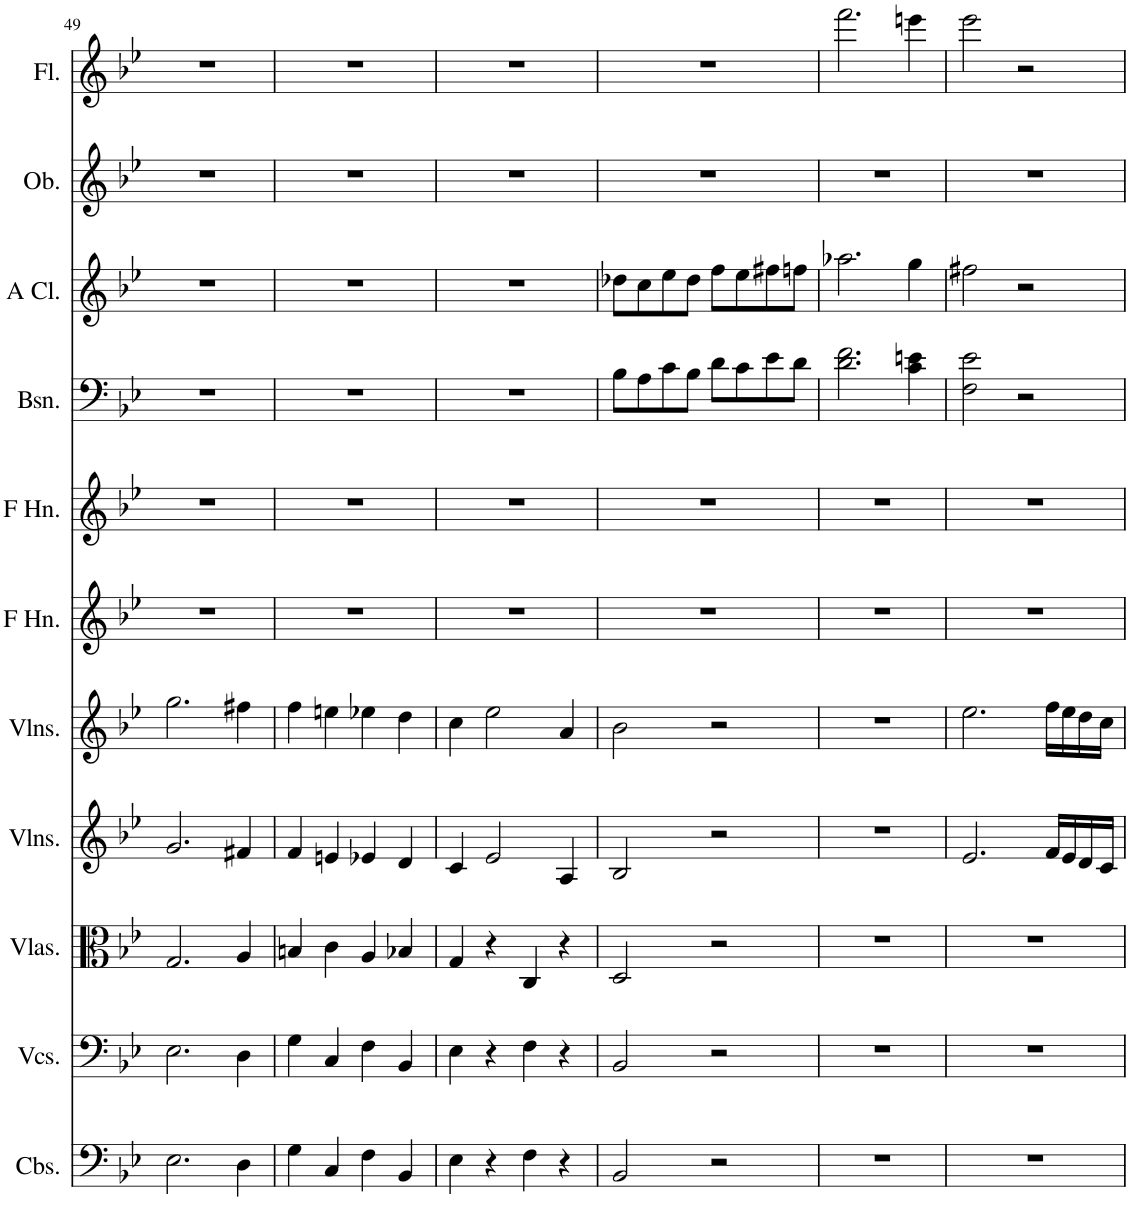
**kern	**kern	**kern	**kern	**kern	**kern	**kern	**kern	**kern	**kern	**kern
*part11	*part10	*part9	*part8	*part7	*part6	*part5	*part4	*part3	*part2	*part1
*staff11	*staff10	*staff9	*staff8	*staff7	*staff6	*staff5	*staff4	*staff3	*staff2	*staff1
*I"Contrabasses, Basso.	*I"Violoncellos, Violoncello.	*I"Violas, Viola.	*I"Violins, Violino II.	*I"Violins, Violino I.	*I"Horn in F, Corni in G.	*I"Horn in F, Corni in B.	*I"Bassoon, Fagotti.	*I"A Clarinet, Clarinetti.	*I"Oboe, Oboi.	*I"Flute, Flauto.
*I'Cbs.	*I'Vcs.	*I'Vlas.	*I'Vlns.	*I'Vlns.	*	*	*I'Bsn.	*I'A Cl.	*I'Ob.	*I'Fl.
!!LO:PB:g=z
*clefF4	*clefF4	*clefC3	*clefG2	*clefG2	*clefG2	*clefG2	*clefF4	*clefG2	*clefG2	*clefG2
*Trd7c12	*	*	*	*	*Trd4c7	*Trd4c7	*	*Trd2c3	*	*
*k[b-e-]	*k[b-e-]	*k[b-e-]	*k[b-e-]	*k[b-e-]	*k[b-e-]	*k[b-e-]	*k[b-e-]	*k[b-e-]	*k[b-e-]	*k[b-e-]
*M4/4	*M4/4	*M4/4	*M4/4	*M4/4	*M4/4	*M4/4	*M4/4	*M4/4	*M4/4	*M4/4
=49	=49	=49	=49	=49	=49	=49	=49	=49	=49	=49
2.E-\	2.E-\	2.G/	2.g/	2.gg\	1r	1r	1r	1r	1r	1r
4D\	4D\	4A/	4f#X/	4ff#X\	.	.	.	.	.	.
=50	=50	=50	=50	=50	=50	=50	=50	=50	=50	=50
4G\	4G\	4Bn/	4f/	4ff\	1r	1r	1r	1r	1r	1r
4C/	4C/	4c\	4en/	4een\	.	.	.	.	.	.
4F\	4F\	4A/	4e-X/	4ee-X\	.	.	.	.	.	.
4BB-/	4BB-/	4B-X/	4d/	4dd\	.	.	.	.	.	.
=51	=51	=51	=51	=51	=51	=51	=51	=51	=51	=51
4E-\	4E-\	4G/	4c/	4cc\	1r	1r	1r	1r	1r	1r
4r	4r	4r	2e-/	2ee-\	.	.	.	.	.	.
4F\	4F\	4C/	.	.	.	.	.	.	.	.
4r	4r	4r	4A/	4a/	.	.	.	.	.	.
=52	=52	=52	=52	=52	=52	=52	=52	=52	=52	=52
2BB-/	2BB-/	2D/	2B-/	2b-\	1r	1r	8B-\L	8dd-X\L	1r	1r
.	.	.	.	.	.	.	8A\	8cc\	.	.
.	.	.	.	.	.	.	8c\	8ee-\	.	.
.	.	.	.	.	.	.	8B-\J	8dd-\J	.	.
2r	2r	2r	2r	2r	.	.	8d\L	8ff\L	.	.
.	.	.	.	.	.	.	8c\	8ee-\	.	.
.	.	.	.	.	.	.	8e-\	8ff#X\	.	.
.	.	.	.	.	.	.	8d\J	8ffn\J	.	.
=53	=53	=53	=53	=53	=53	=53	=53	=53	=53	=53
1r	1r	1r	1r	1r	1r	1r	2.d\ 2.f\	2.aa-X\	1r	2.fff\
.	.	.	.	.	.	.	4c\ 4en\	4gg\	.	4eeen\
=54	=54	=54	=54	=54	=54	=54	=54	=54	=54	=54
1r	1r	1r	2.e-/	2.ee-\	1r	1r	2F\ 2e-\	2ff#X\	1r	2eee-\
.	.	.	.	.	.	.	2r	2r	.	2r
.	.	.	16f/LL	16ff\LL	.	.	.	.	.	.
.	.	.	16e-/	16ee-\	.	.	.	.	.	.
.	.	.	16d/	16dd\	.	.	.	.	.	.
.	.	.	16c/JJ	16cc\JJ	.	.	.	.	.	.
=	=	=	=	=	=	=	=	=	=	=
*-	*-	*-	*-	*-	*-	*-	*-	*-	*-	*-
